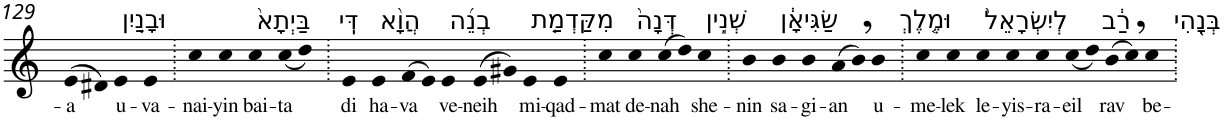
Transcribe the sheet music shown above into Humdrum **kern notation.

**kern	**text
*part1	*part1
*staff1	*staff1
*I"Piano	*
*I'Pno	*
!!LO:PB:g=z
*clefG2	*
*k[]	*
=129	=129
!	!LO:LY:b
(>8e	-a
8d#X)	.
!LO:TX:a:t=וּבָנַ֤יִן	!
!	!LO:LY:b
4e	u-
!	!LO:LY:b
4e	-va-
=130.	=130.
!	!LO:LY:b
4cc	-nai-
!	!LO:LY:b
4cc	-yin
!LO:TX:a:t=בַּיְתָא֙	!
!	!LO:LY:b
4cc	bai-
!	!LO:LY:b
(<8cc	-ta
8dd)	.
=131.	=131.
!LO:TX:a:t=דִּֽי	!
!	!LO:LY:b
4e	di
!LO:TX:a:t=הֲוָ֨א	!
!	!LO:LY:b
4e	ha-
!	!LO:LY:b
(>8f	-va
8e)	.
!LO:TX:a:t=בְנֵ֜ה	!
!	!LO:LY:b
4e	ve-
!	!LO:LY:b
(>8e	-neih
8g#X)	.
!LO:TX:a:t=מִקַּדְמַ֤ת	!
!	!LO:LY:b
4e	mi-
!	!LO:LY:b
4e	-qad-
=132.	=132.
!	!LO:LY:b
4cc	-mat
!LO:TX:a:t=דְּנָה֙	!
!	!LO:LY:b
4cc	de-
!	!LO:LY:b
(>8cc	-nah
8dd)	.
!LO:TX:a:t=שְׁנִ֣ין	!
!	!LO:LY:b
4cc	she-
=133.	=133.
!	!LO:LY:b
4b	-nin
!LO:TX:a:t=שַׂגִּיאָ֔ן	!
!	!LO:LY:b
4b	sa-
!	!LO:LY:b
4b	-gi-
!	!LO:LY:b
(>8a	-an
8b,)	.
!LO:TX:a:t=וּמֶ֤לֶךְ	!
!	!LO:LY:b
4b	u-
=134.	=134.
!	!LO:LY:b
4cc	-me-
!	!LO:LY:b
4cc	-lek
!LO:TX:a:t=לְיִשְׂרָאֵל֙	!
!	!LO:LY:b
4cc	le-
!	!LO:LY:b
4cc	-yis-
!	!LO:LY:b
4cc	-ra-
!	!LO:LY:b
(<8cc	-eil
8dd)	.
!LO:TX:a:t=רַ֔ב	!
!	!LO:LY:b
(>8b	rav
8cc,)	.
!LO:TX:a:t=בְּנָ֖הִי	!
!	!LO:LY:b
4cc	be-
=.	=.
*-	*-
